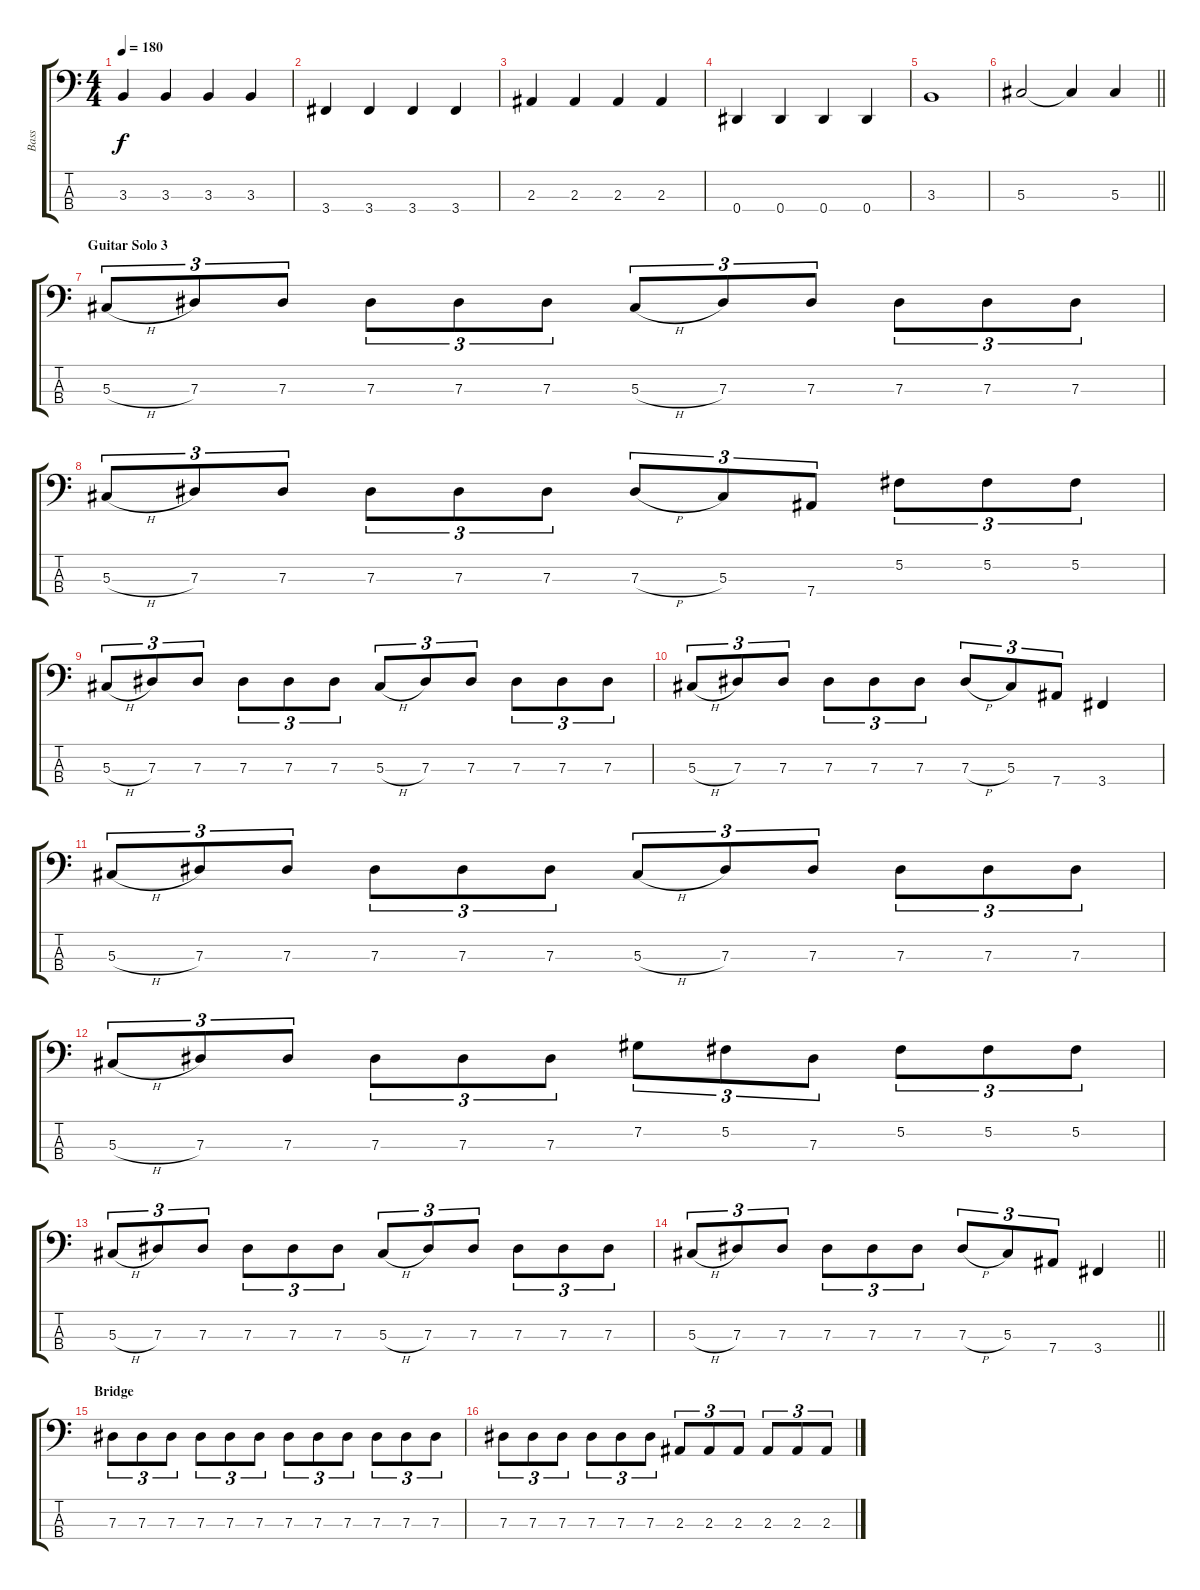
\track ("Bass" "Bass") {instrument electricbasspick}
\staff {score tabs}
\tuning (Gb2 Db2 Ab1 Eb1) {hide}
\ts (4 4)
\tempo 180
\clef f4
\ks c
3.3.4{dy f} 3.3.4 3.3.4 3.3.4 |
3.4.4 3.4.4 3.4.4 3.4.4 |
2.3.4 2.3.4 2.3.4 2.3.4 |
0.4.4 0.4.4 0.4.4 0.4.4 |
3.3.1 |
\barLineRight lightlight
5.3.2 5.3{t}.4 5.3.4 |
\section ("" "Guitar Solo 3")
5.3{h}.8{tu (3 2)} 7.3.8{tu (3 2)} 7.3.8{tu (3 2)} 7.3.8{tu (3 2)} 7.3.8{tu (3 2)} 7.3.8{tu (3 2)} 5.3{h}.8{tu (3 2)} 7.3.8{tu (3 2)} 7.3.8{tu (3 2)} 7.3.8{tu (3 2)} 7.3.8{tu (3 2)} 7.3.8{tu (3 2)} |
5.3{h}.8{tu (3 2)} 7.3.8{tu (3 2)} 7.3.8{tu (3 2)} 7.3.8{tu (3 2)} 7.3.8{tu (3 2)} 7.3.8{tu (3 2)} 7.3{h}.8{tu (3 2)} 5.3.8{tu (3 2)} 7.4.8{tu (3 2)} 5.2.8{tu (3 2)} 5.2.8{tu (3 2)} 5.2.8{tu (3 2)} |
5.3{h}.8{tu (3 2)} 7.3.8{tu (3 2)} 7.3.8{tu (3 2)} 7.3.8{tu (3 2)} 7.3.8{tu (3 2)} 7.3.8{tu (3 2)} 5.3{h}.8{tu (3 2)} 7.3.8{tu (3 2)} 7.3.8{tu (3 2)} 7.3.8{tu (3 2)} 7.3.8{tu (3 2)} 7.3.8{tu (3 2)} |
5.3{h}.8{tu (3 2)} 7.3.8{tu (3 2)} 7.3.8{tu (3 2)} 7.3.8{tu (3 2)} 7.3.8{tu (3 2)} 7.3.8{tu (3 2)} 7.3{h}.8{tu (3 2)} 5.3.8{tu (3 2)} 7.4.8{tu (3 2)} 3.4.4 |
5.3{h}.8{tu (3 2)} 7.3.8{tu (3 2)} 7.3.8{tu (3 2)} 7.3.8{tu (3 2)} 7.3.8{tu (3 2)} 7.3.8{tu (3 2)} 5.3{h}.8{tu (3 2)} 7.3.8{tu (3 2)} 7.3.8{tu (3 2)} 7.3.8{tu (3 2)} 7.3.8{tu (3 2)} 7.3.8{tu (3 2)} |
5.3{h}.8{tu (3 2)} 7.3.8{tu (3 2)} 7.3.8{tu (3 2)} 7.3.8{tu (3 2)} 7.3.8{tu (3 2)} 7.3.8{tu (3 2)} 7.2.8{tu (3 2)} 5.2.8{tu (3 2)} 7.3.8{tu (3 2)} 5.2.8{tu (3 2)} 5.2.8{tu (3 2)} 5.2.8{tu (3 2)} |
5.3{h}.8{tu (3 2)} 7.3.8{tu (3 2)} 7.3.8{tu (3 2)} 7.3.8{tu (3 2)} 7.3.8{tu (3 2)} 7.3.8{tu (3 2)} 5.3{h}.8{tu (3 2)} 7.3.8{tu (3 2)} 7.3.8{tu (3 2)} 7.3.8{tu (3 2)} 7.3.8{tu (3 2)} 7.3.8{tu (3 2)} |
\barLineRight lightlight
5.3{h}.8{tu (3 2)} 7.3.8{tu (3 2)} 7.3.8{tu (3 2)} 7.3.8{tu (3 2)} 7.3.8{tu (3 2)} 7.3.8{tu (3 2)} 7.3{h}.8{tu (3 2)} 5.3.8{tu (3 2)} 7.4.8{tu (3 2)} 3.4.4 |
\section ("" "Bridge")
7.3.8{tu (3 2)} 7.3.8{tu (3 2)} 7.3.8{tu (3 2)} 7.3.8{tu (3 2)} 7.3.8{tu (3 2)} 7.3.8{tu (3 2)} 7.3.8{tu (3 2)} 7.3.8{tu (3 2)} 7.3.8{tu (3 2)} 7.3.8{tu (3 2)} 7.3.8{tu (3 2)} 7.3.8{tu (3 2)} |
7.3.8{tu (3 2)} 7.3.8{tu (3 2)} 7.3.8{tu (3 2)} 7.3.8{tu (3 2)} 7.3.8{tu (3 2)} 7.3.8{tu (3 2)} 2.3.8{tu (3 2)} 2.3.8{tu (3 2)} 2.3.8{tu (3 2)} 2.3.8{tu (3 2)} 2.3.8{tu (3 2)} 2.3.8{tu (3 2)}
